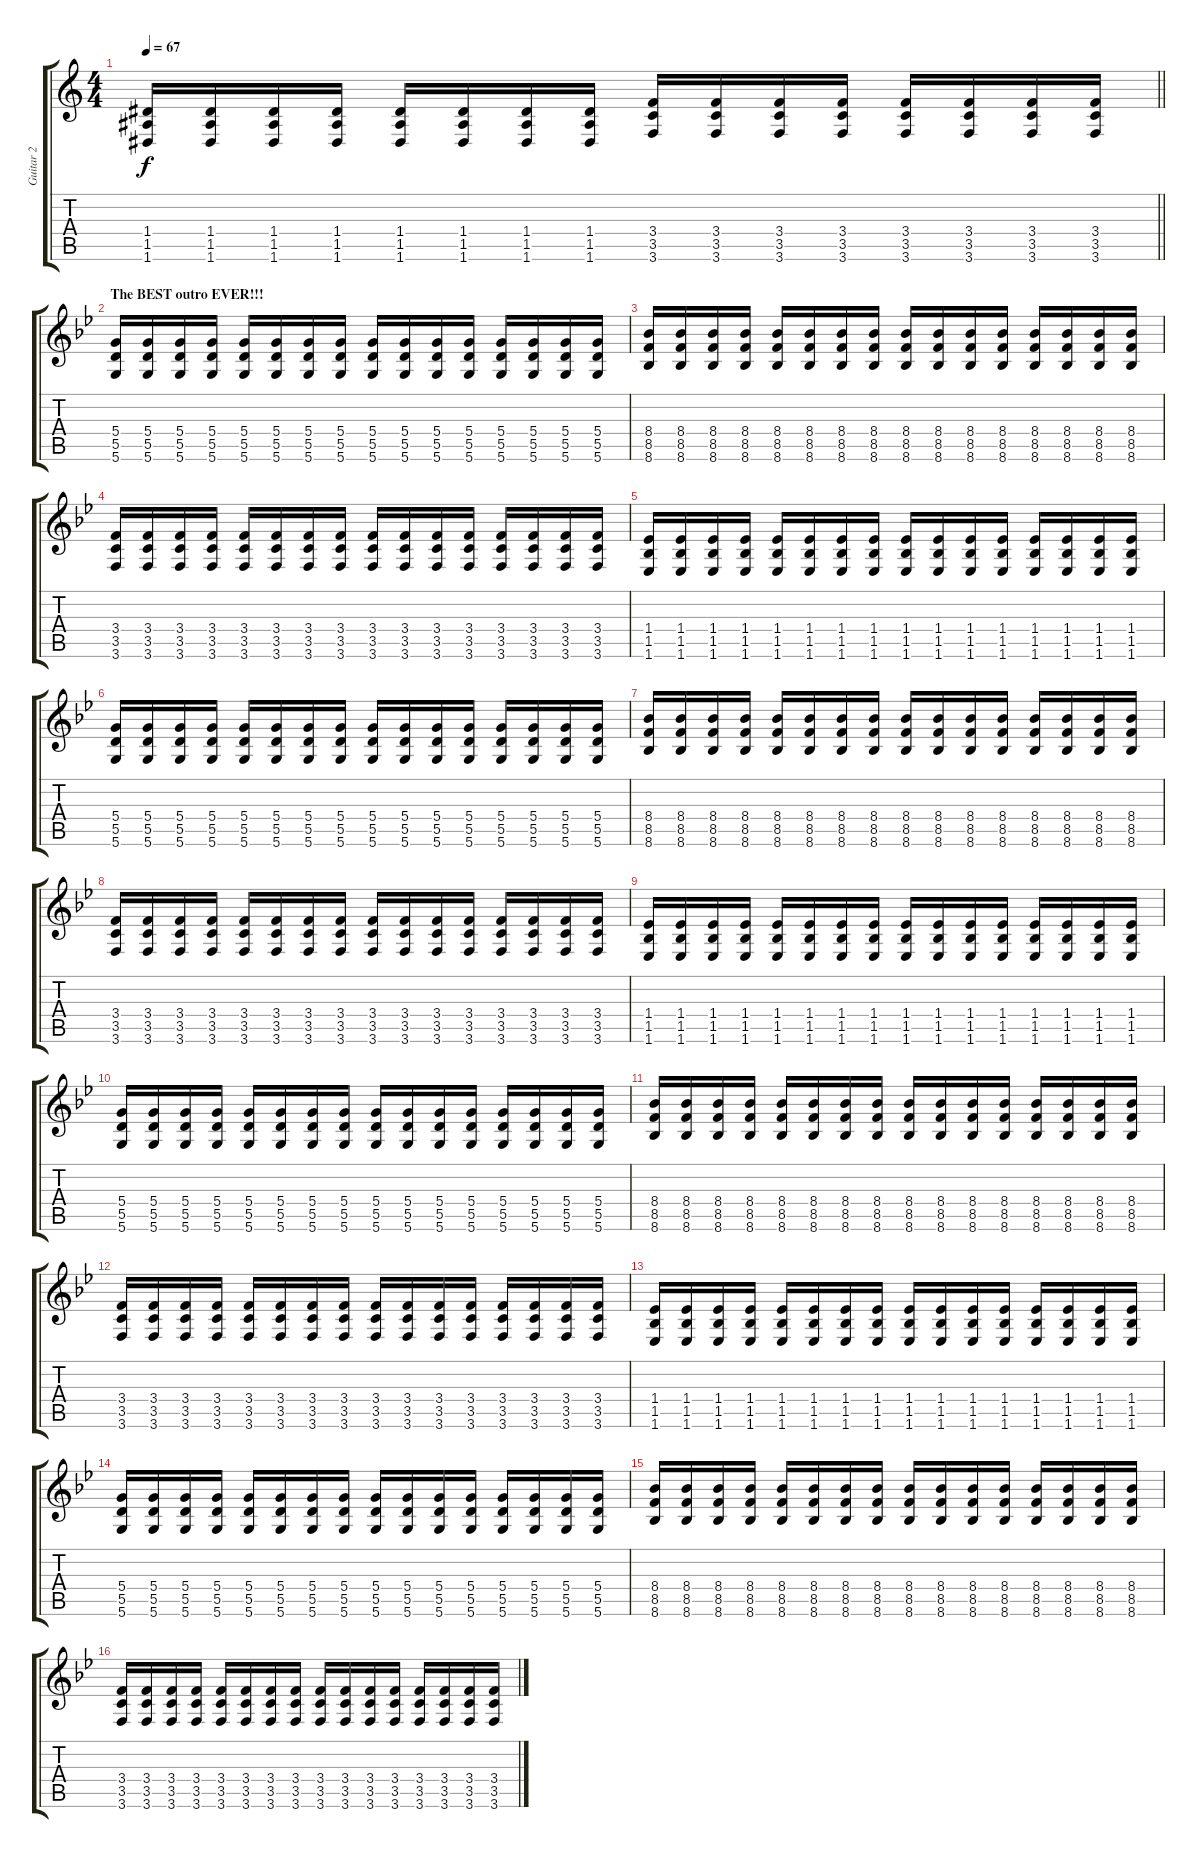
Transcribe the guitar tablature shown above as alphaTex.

\track ("Guitar 2" "Guitar 2") {instrument distortionguitar}
\staff {score tabs}
\tuning (E4 B3 G3 D3 A2 D2) {hide}
\ts (4 4)
\tempo 67
\clef g2
\barLineRight lightlight
\ks c
(1.4 1.5 1.6).16{dy f} (1.4 1.5 1.6).16 (1.4 1.5 1.6).16 (1.4 1.5 1.6).16 (1.4 1.5 1.6).16 (1.4 1.5 1.6).16 (1.4 1.5 1.6).16 (1.4 1.5 1.6).16 (3.4 3.5 3.6).16 (3.4 3.5 3.6).16 (3.4 3.5 3.6).16 (3.4 3.5 3.6).16 (3.4 3.5 3.6).16 (3.4 3.5 3.6).16 (3.4 3.5 3.6).16 (3.4 3.5 3.6).16 |
\section ("" "The BEST outro EVER!!!")
\ks bb
(5.4 5.5 5.6).16 (5.4 5.5 5.6).16 (5.4 5.5 5.6).16 (5.4 5.5 5.6).16 (5.4 5.5 5.6).16 (5.4 5.5 5.6).16 (5.4 5.5 5.6).16 (5.4 5.5 5.6).16 (5.4 5.5 5.6).16 (5.4 5.5 5.6).16 (5.4 5.5 5.6).16 (5.4 5.5 5.6).16 (5.4 5.5 5.6).16 (5.4 5.5 5.6).16 (5.4 5.5 5.6).16 (5.4 5.5 5.6).16 |
(8.4 8.5 8.6).16 (8.4 8.5 8.6).16 (8.4 8.5 8.6).16 (8.4 8.5 8.6).16 (8.4 8.5 8.6).16 (8.4 8.5 8.6).16 (8.4 8.5 8.6).16 (8.4 8.5 8.6).16 (8.4 8.5 8.6).16 (8.4 8.5 8.6).16 (8.4 8.5 8.6).16 (8.4 8.5 8.6).16 (8.4 8.5 8.6).16 (8.4 8.5 8.6).16 (8.4 8.5 8.6).16 (8.4 8.5 8.6).16 |
(3.4 3.5 3.6).16 (3.4 3.5 3.6).16 (3.4 3.5 3.6).16 (3.4 3.5 3.6).16 (3.4 3.5 3.6).16 (3.4 3.5 3.6).16 (3.4 3.5 3.6).16 (3.4 3.5 3.6).16 (3.4 3.5 3.6).16 (3.4 3.5 3.6).16 (3.4 3.5 3.6).16 (3.4 3.5 3.6).16 (3.4 3.5 3.6).16 (3.4 3.5 3.6).16 (3.4 3.5 3.6).16 (3.4 3.5 3.6).16 |
(1.4 1.5 1.6).16 (1.4 1.5 1.6).16 (1.4 1.5 1.6).16 (1.4 1.5 1.6).16 (1.4 1.5 1.6).16 (1.4 1.5 1.6).16 (1.4 1.5 1.6).16 (1.4 1.5 1.6).16 (1.4 1.5 1.6).16 (1.4 1.5 1.6).16 (1.4 1.5 1.6).16 (1.4 1.5 1.6).16 (1.4 1.5 1.6).16 (1.4 1.5 1.6).16 (1.4 1.5 1.6).16 (1.4 1.5 1.6).16 |
(5.4 5.5 5.6).16 (5.4 5.5 5.6).16 (5.4 5.5 5.6).16 (5.4 5.5 5.6).16 (5.4 5.5 5.6).16 (5.4 5.5 5.6).16 (5.4 5.5 5.6).16 (5.4 5.5 5.6).16 (5.4 5.5 5.6).16 (5.4 5.5 5.6).16 (5.4 5.5 5.6).16 (5.4 5.5 5.6).16 (5.4 5.5 5.6).16 (5.4 5.5 5.6).16 (5.4 5.5 5.6).16 (5.4 5.5 5.6).16 |
(8.4 8.5 8.6).16 (8.4 8.5 8.6).16 (8.4 8.5 8.6).16 (8.4 8.5 8.6).16 (8.4 8.5 8.6).16 (8.4 8.5 8.6).16 (8.4 8.5 8.6).16 (8.4 8.5 8.6).16 (8.4 8.5 8.6).16 (8.4 8.5 8.6).16 (8.4 8.5 8.6).16 (8.4 8.5 8.6).16 (8.4 8.5 8.6).16 (8.4 8.5 8.6).16 (8.4 8.5 8.6).16 (8.4 8.5 8.6).16 |
(3.4 3.5 3.6).16 (3.4 3.5 3.6).16 (3.4 3.5 3.6).16 (3.4 3.5 3.6).16 (3.4 3.5 3.6).16 (3.4 3.5 3.6).16 (3.4 3.5 3.6).16 (3.4 3.5 3.6).16 (3.4 3.5 3.6).16 (3.4 3.5 3.6).16 (3.4 3.5 3.6).16 (3.4 3.5 3.6).16 (3.4 3.5 3.6).16 (3.4 3.5 3.6).16 (3.4 3.5 3.6).16 (3.4 3.5 3.6).16 |
(1.4 1.5 1.6).16 (1.4 1.5 1.6).16 (1.4 1.5 1.6).16 (1.4 1.5 1.6).16 (1.4 1.5 1.6).16 (1.4 1.5 1.6).16 (1.4 1.5 1.6).16 (1.4 1.5 1.6).16 (1.4 1.5 1.6).16 (1.4 1.5 1.6).16 (1.4 1.5 1.6).16 (1.4 1.5 1.6).16 (1.4 1.5 1.6).16 (1.4 1.5 1.6).16 (1.4 1.5 1.6).16 (1.4 1.5 1.6).16 |
(5.4 5.5 5.6).16 (5.4 5.5 5.6).16 (5.4 5.5 5.6).16 (5.4 5.5 5.6).16 (5.4 5.5 5.6).16 (5.4 5.5 5.6).16 (5.4 5.5 5.6).16 (5.4 5.5 5.6).16 (5.4 5.5 5.6).16 (5.4 5.5 5.6).16 (5.4 5.5 5.6).16 (5.4 5.5 5.6).16 (5.4 5.5 5.6).16 (5.4 5.5 5.6).16 (5.4 5.5 5.6).16 (5.4 5.5 5.6).16 |
(8.4 8.5 8.6).16 (8.4 8.5 8.6).16 (8.4 8.5 8.6).16 (8.4 8.5 8.6).16 (8.4 8.5 8.6).16 (8.4 8.5 8.6).16 (8.4 8.5 8.6).16 (8.4 8.5 8.6).16 (8.4 8.5 8.6).16 (8.4 8.5 8.6).16 (8.4 8.5 8.6).16 (8.4 8.5 8.6).16 (8.4 8.5 8.6).16 (8.4 8.5 8.6).16 (8.4 8.5 8.6).16 (8.4 8.5 8.6).16 |
(3.4 3.5 3.6).16 (3.4 3.5 3.6).16 (3.4 3.5 3.6).16 (3.4 3.5 3.6).16 (3.4 3.5 3.6).16 (3.4 3.5 3.6).16 (3.4 3.5 3.6).16 (3.4 3.5 3.6).16 (3.4 3.5 3.6).16 (3.4 3.5 3.6).16 (3.4 3.5 3.6).16 (3.4 3.5 3.6).16 (3.4 3.5 3.6).16 (3.4 3.5 3.6).16 (3.4 3.5 3.6).16 (3.4 3.5 3.6).16 |
(1.4 1.5 1.6).16 (1.4 1.5 1.6).16 (1.4 1.5 1.6).16 (1.4 1.5 1.6).16 (1.4 1.5 1.6).16 (1.4 1.5 1.6).16 (1.4 1.5 1.6).16 (1.4 1.5 1.6).16 (1.4 1.5 1.6).16 (1.4 1.5 1.6).16 (1.4 1.5 1.6).16 (1.4 1.5 1.6).16 (1.4 1.5 1.6).16 (1.4 1.5 1.6).16 (1.4 1.5 1.6).16 (1.4 1.5 1.6).16 |
(5.4 5.5 5.6).16 (5.4 5.5 5.6).16 (5.4 5.5 5.6).16 (5.4 5.5 5.6).16 (5.4 5.5 5.6).16 (5.4 5.5 5.6).16 (5.4 5.5 5.6).16 (5.4 5.5 5.6).16 (5.4 5.5 5.6).16 (5.4 5.5 5.6).16 (5.4 5.5 5.6).16 (5.4 5.5 5.6).16 (5.4 5.5 5.6).16 (5.4 5.5 5.6).16 (5.4 5.5 5.6).16 (5.4 5.5 5.6).16 |
(8.4 8.5 8.6).16 (8.4 8.5 8.6).16 (8.4 8.5 8.6).16 (8.4 8.5 8.6).16 (8.4 8.5 8.6).16 (8.4 8.5 8.6).16 (8.4 8.5 8.6).16 (8.4 8.5 8.6).16 (8.4 8.5 8.6).16 (8.4 8.5 8.6).16 (8.4 8.5 8.6).16 (8.4 8.5 8.6).16 (8.4 8.5 8.6).16 (8.4 8.5 8.6).16 (8.4 8.5 8.6).16 (8.4 8.5 8.6).16 |
(3.4 3.5 3.6).16 (3.4 3.5 3.6).16 (3.4 3.5 3.6).16 (3.4 3.5 3.6).16 (3.4 3.5 3.6).16 (3.4 3.5 3.6).16 (3.4 3.5 3.6).16 (3.4 3.5 3.6).16 (3.4 3.5 3.6).16 (3.4 3.5 3.6).16 (3.4 3.5 3.6).16 (3.4 3.5 3.6).16 (3.4 3.5 3.6).16 (3.4 3.5 3.6).16 (3.4 3.5 3.6).16 (3.4 3.5 3.6).16
